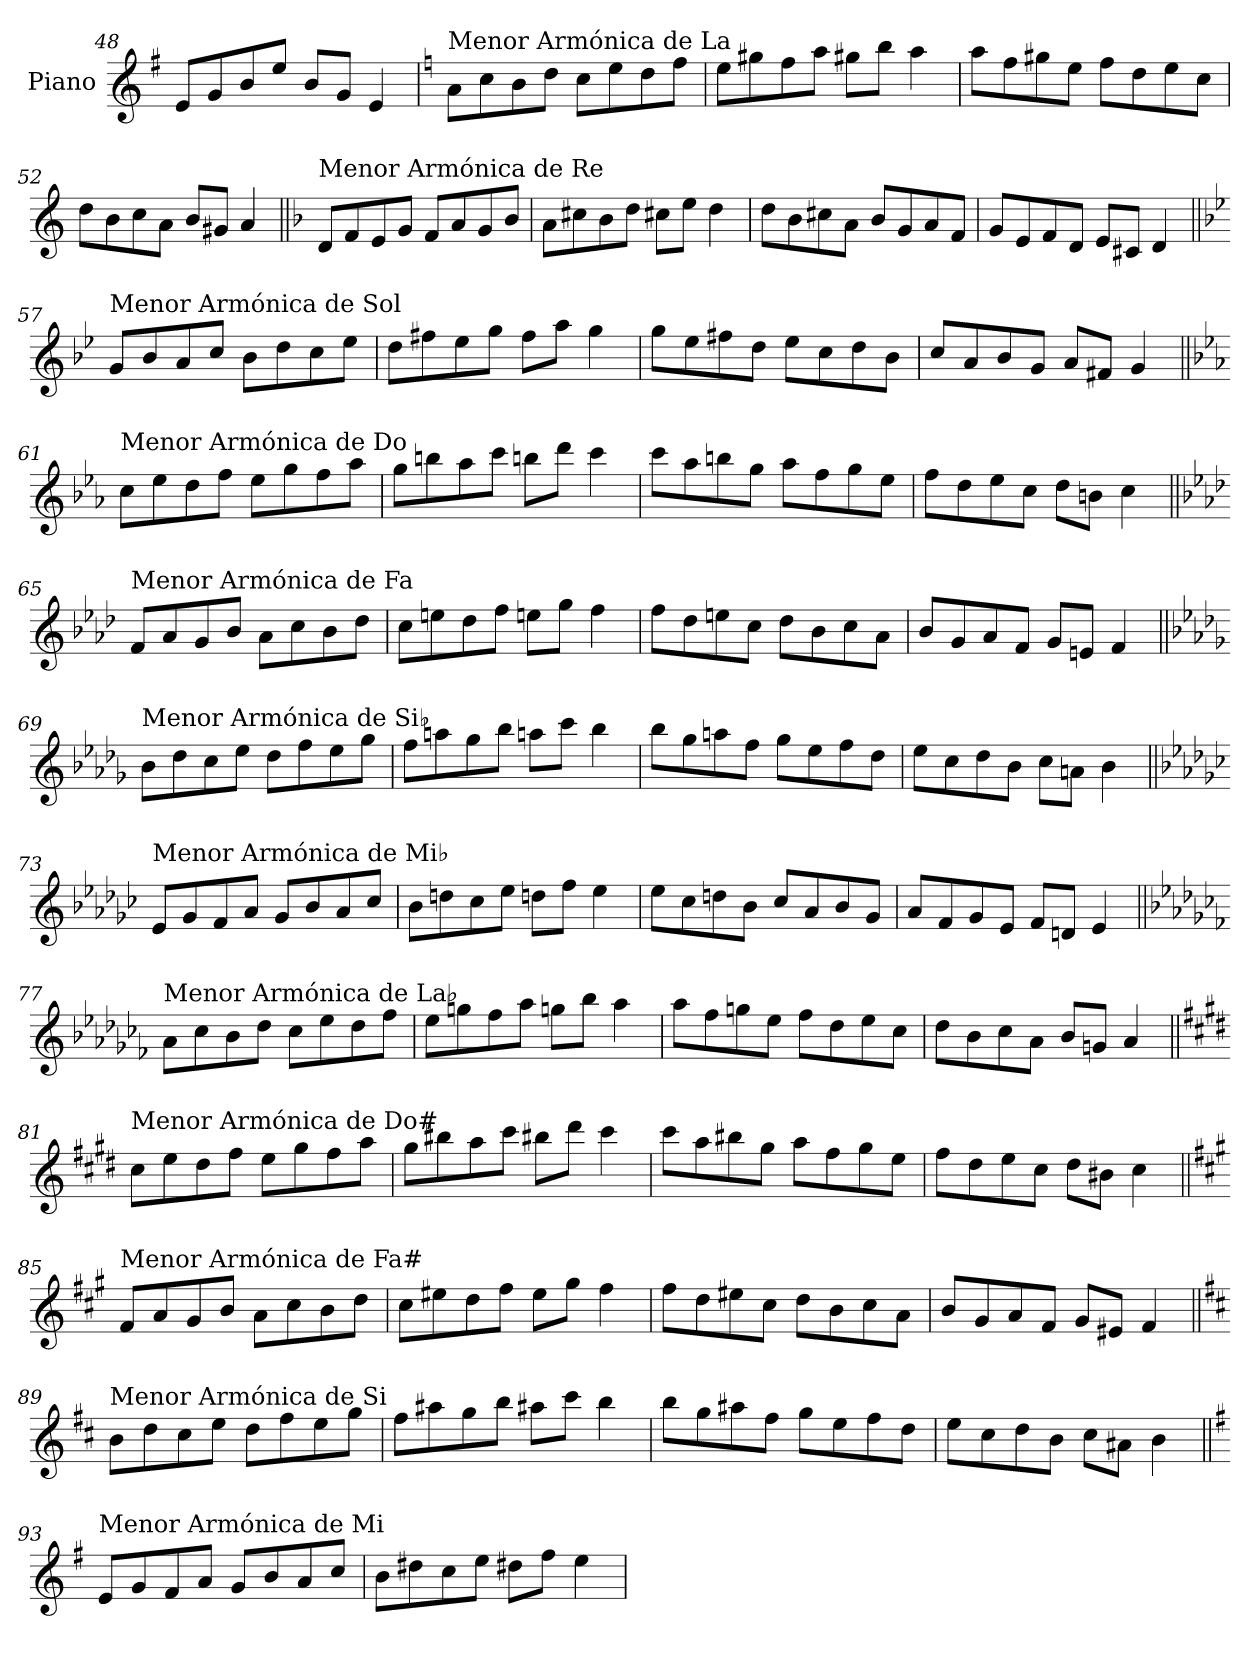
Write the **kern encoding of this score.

**kern
*part1
*staff1
*I"Piano
*I'Pno.
*clefG2
*k[f#]
=48
8e/L
8g/
8b/
8ee/J
8b/L
8g/J
4e/
!!LO:PB:g=z
=49
*k[]
!LO:TX:a:t=Menor Armónica de La
8a\L
8cc\
8b\
8dd\J
8cc\L
8ee\
8dd\
8ff\J
=50
8ee\L
8gg#X\
8ff\
8aa\J
8gg#X\L
8bb\J
4aa\
=51
8aa\L
8ff\
8gg#X\
8ee\J
8ff\L
8dd\
8ee\
8cc\J
=52
8dd\L
8b\
8cc\
8a\J
8b/L
8g#X/J
4a/
!!LO:LB:g=z
=53||
*k[b-]
!LO:TX:a:t=Menor Armónica de Re
8d/L
8f/
8e/
8g/J
8f/L
8a/
8g/
8b-/J
=54
8a\L
8cc#X\
8b-\
8dd\J
8cc#X\L
8ee\J
4dd\
=55
8dd\L
8b-\
8cc#X\
8a\J
8b-/L
8g/
8a/
8f/J
=56
8g/L
8e/
8f/
8d/J
8e/L
8c#X/J
4d/
!!LO:LB:g=z
=57||
*k[b-e-]
!LO:TX:a:t=Menor Armónica de Sol
8g/L
8b-/
8a/
8cc/J
8b-\L
8dd\
8cc\
8ee-\J
=58
8dd\L
8ff#X\
8ee-\
8gg\J
8ff#\L
8aa\J
4gg\
=59
8gg\L
8ee-\
8ff#X\
8dd\J
8ee-\L
8cc\
8dd\
8b-\J
=60
8cc/L
8a/
8b-/
8g/J
8a/L
8f#X/J
4g/
!!LO:LB:g=z
=61||
*k[b-e-a-]
!LO:TX:a:t=Menor Armónica de Do
8cc\L
8ee-\
8dd\
8ff\J
8ee-\L
8gg\
8ff\
8aa-\J
=62
8gg\L
8bbn\
8aa-\
8ccc\J
8bbn\L
8ddd\J
4ccc\
=63
8ccc\L
8aa-\
8bbn\
8gg\J
8aa-\L
8ff\
8gg\
8ee-\J
=64
8ff\L
8dd\
8ee-\
8cc\J
8dd\L
8bn\J
4cc\
!!LO:LB:g=z
=65||
*k[b-e-a-d-]
!LO:TX:a:t=Menor Armónica de Fa
8f/L
8a-/
8g/
8b-/J
8a-\L
8cc\
8b-\
8dd-\J
=66
8cc\L
8een\
8dd-\
8ff\J
8een\L
8gg\J
4ff\
=67
8ff\L
8dd-\
8een\
8cc\J
8dd-\L
8b-\
8cc\
8a-\J
=68
8b-/L
8g/
8a-/
8f/J
8g/L
8en/J
4f/
!!LO:LB:g=z
=69||
*k[b-e-a-d-g-]
!LO:TX:a:t=Menor Armónica de Si♭
8b-\L
8dd-\
8cc\
8ee-\J
8dd-\L
8ff\
8ee-\
8gg-\J
=70
8ff\L
8aan\
8gg-\
8bb-\J
8aan\L
8ccc\J
4bb-\
=71
8bb-\L
8gg-\
8aan\
8ff\J
8gg-\L
8ee-\
8ff\
8dd-\J
=72
8ee-\L
8cc\
8dd-\
8b-\J
8cc\L
8an\J
4b-\
!!LO:LB:g=z
=73||
*k[b-e-a-d-g-c-]
!LO:TX:a:t=Menor Armónica de Mi♭
8e-/L
8g-/
8f/
8a-/J
8g-/L
8b-/
8a-/
8cc-/J
=74
8b-\L
8ddn\
8cc-\
8ee-\J
8ddn\L
8ff\J
4ee-\
=75
8ee-\L
8cc-\
8ddn\
8b-\J
8cc-/L
8a-/
8b-/
8g-/J
=76
8a-/L
8f/
8g-/
8e-/J
8f/L
8dn/J
4e-/
!!LO:LB:g=z
=77||
*k[b-e-a-d-g-c-f-]
!LO:TX:a:t=Menor Armónica de La♭
8a-\L
8cc-\
8b-\
8dd-\J
8cc-\L
8ee-\
8dd-\
8ff-\J
=78
8ee-\L
8ggn\
8ff-\
8aa-\J
8ggn\L
8bb-\J
4aa-\
=79
8aa-\L
8ff-\
8ggn\
8ee-\J
8ff-\L
8dd-\
8ee-\
8cc-\J
=80
8dd-\L
8b-\
8cc-\
8a-\J
8b-/L
8gn/J
4a-/
!!LO:LB:g=z
=81||
*k[f#c#g#d#]
!LO:TX:a:t=Menor Armónica de Do#
8cc#\L
8ee\
8dd#\
8ff#\J
8ee\L
8gg#\
8ff#\
8aa\J
=82
8gg#\L
8bb#X\
8aa\
8ccc#\J
8bb#X\L
8ddd#\J
4ccc#\
=83
8ccc#\L
8aa\
8bb#X\
8gg#\J
8aa\L
8ff#\
8gg#\
8ee\J
=84
8ff#\L
8dd#\
8ee\
8cc#\J
8dd#\L
8b#X\J
4cc#\
!!LO:LB:g=z
=85||
*k[f#c#g#]
!LO:TX:a:t=Menor Armónica de Fa#
8f#/L
8a/
8g#/
8b/J
8a\L
8cc#\
8b\
8dd\J
=86
8cc#\L
8ee#X\
8dd\
8ff#\J
8ee#\L
8gg#\J
4ff#\
=87
8ff#\L
8dd\
8ee#X\
8cc#\J
8dd\L
8b\
8cc#\
8a\J
=88
8b/L
8g#/
8a/
8f#/J
8g#/L
8e#X/J
4f#/
!!LO:LB:g=z
=89||
*k[f#c#]
!LO:TX:a:t=Menor Armónica de Si
8b\L
8dd\
8cc#\
8ee\J
8dd\L
8ff#\
8ee\
8gg\J
=90
8ff#\L
8aa#X\
8gg\
8bb\J
8aa#X\L
8ccc#\J
4bb\
=91
8bb\L
8gg\
8aa#X\
8ff#\J
8gg\L
8ee\
8ff#\
8dd\J
=92
8ee\L
8cc#\
8dd\
8b\J
8cc#\L
8a#X\J
4b\
!!LO:LB:g=z
=93||
*k[f#]
!LO:TX:a:t=Menor Armónica de Mi
8e/L
8g/
8f#/
8a/J
8g/L
8b/
8a/
8cc/J
=94
8b\L
8dd#X\
8cc\
8ee\J
8dd#X\L
8ff#\J
4ee\
=
*-
